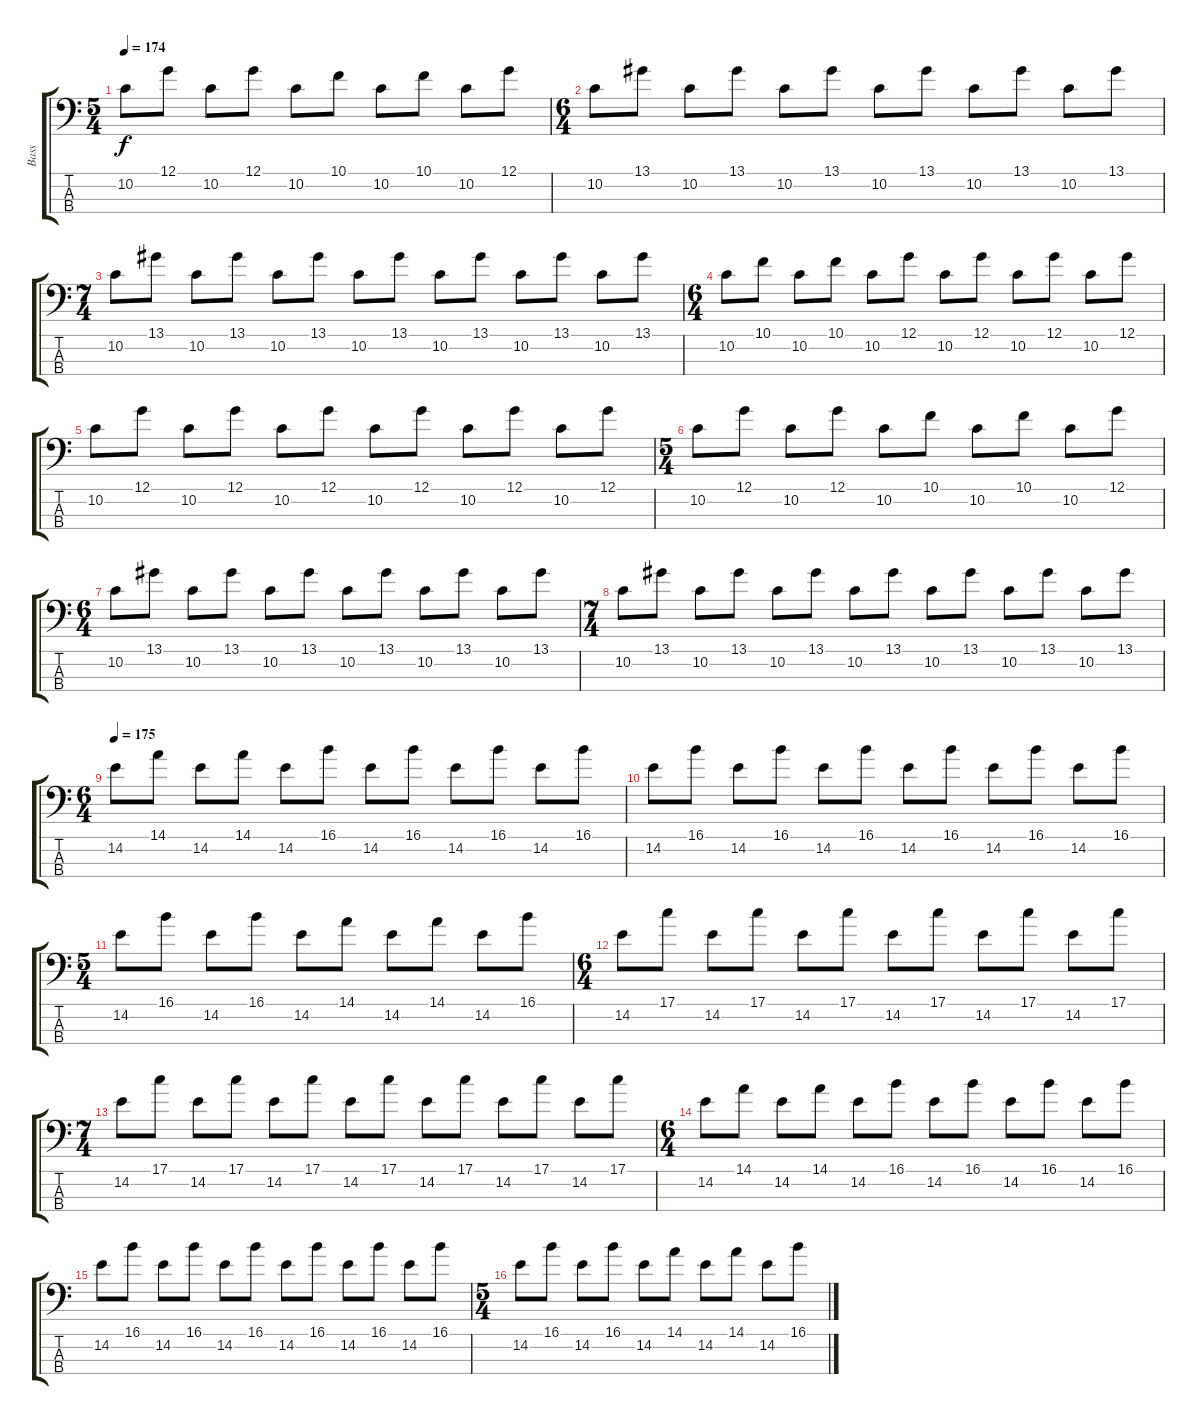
\track ("Bass" "Bass") {instrument electricbassfinger}
\staff {score tabs}
\tuning (G2 D2 A1 E1) {hide}
\ts (5 4)
\tempo 174
\clef f4
\ks c
10.2.8{dy f} 12.1.8 10.2.8 12.1.8 10.2.8 10.1.8 10.2.8 10.1.8 10.2.8 12.1.8 |
\ts (6 4)
10.2.8 13.1.8 10.2.8 13.1.8 10.2.8 13.1.8 10.2.8 13.1.8 10.2.8 13.1.8 10.2.8 13.1.8 |
\ts (7 4)
10.2.8 13.1.8 10.2.8 13.1.8 10.2.8 13.1.8 10.2.8 13.1.8 10.2.8 13.1.8 10.2.8 13.1.8 10.2.8 13.1.8 |
\ts (6 4)
10.2.8 10.1.8 10.2.8 10.1.8 10.2.8 12.1.8 10.2.8 12.1.8 10.2.8 12.1.8 10.2.8 12.1.8 |
10.2.8 12.1.8 10.2.8 12.1.8 10.2.8 12.1.8 10.2.8 12.1.8 10.2.8 12.1.8 10.2.8 12.1.8 |
\ts (5 4)
10.2.8 12.1.8 10.2.8 12.1.8 10.2.8 10.1.8 10.2.8 10.1.8 10.2.8 12.1.8 |
\ts (6 4)
10.2.8 13.1.8 10.2.8 13.1.8 10.2.8 13.1.8 10.2.8 13.1.8 10.2.8 13.1.8 10.2.8 13.1.8 |
\ts (7 4)
10.2.8 13.1.8 10.2.8 13.1.8 10.2.8 13.1.8 10.2.8 13.1.8 10.2.8 13.1.8 10.2.8 13.1.8 10.2.8 13.1.8 |
\ts (6 4)
\tempo 175
14.2.8 14.1.8 14.2.8 14.1.8 14.2.8 16.1.8 14.2.8 16.1.8 14.2.8 16.1.8 14.2.8 16.1.8 |
14.2.8 16.1.8 14.2.8 16.1.8 14.2.8 16.1.8 14.2.8 16.1.8 14.2.8 16.1.8 14.2.8 16.1.8 |
\ts (5 4)
14.2.8 16.1.8 14.2.8 16.1.8 14.2.8 14.1.8 14.2.8 14.1.8 14.2.8 16.1.8 |
\ts (6 4)
14.2.8 17.1.8 14.2.8 17.1.8 14.2.8 17.1.8 14.2.8 17.1.8 14.2.8 17.1.8 14.2.8 17.1.8 |
\ts (7 4)
14.2.8 17.1.8 14.2.8 17.1.8 14.2.8 17.1.8 14.2.8 17.1.8 14.2.8 17.1.8 14.2.8 17.1.8 14.2.8 17.1.8 |
\ts (6 4)
14.2.8 14.1.8 14.2.8 14.1.8 14.2.8 16.1.8 14.2.8 16.1.8 14.2.8 16.1.8 14.2.8 16.1.8 |
14.2.8 16.1.8 14.2.8 16.1.8 14.2.8 16.1.8 14.2.8 16.1.8 14.2.8 16.1.8 14.2.8 16.1.8 |
\ts (5 4)
14.2.8 16.1.8 14.2.8 16.1.8 14.2.8 14.1.8 14.2.8 14.1.8 14.2.8 16.1.8
